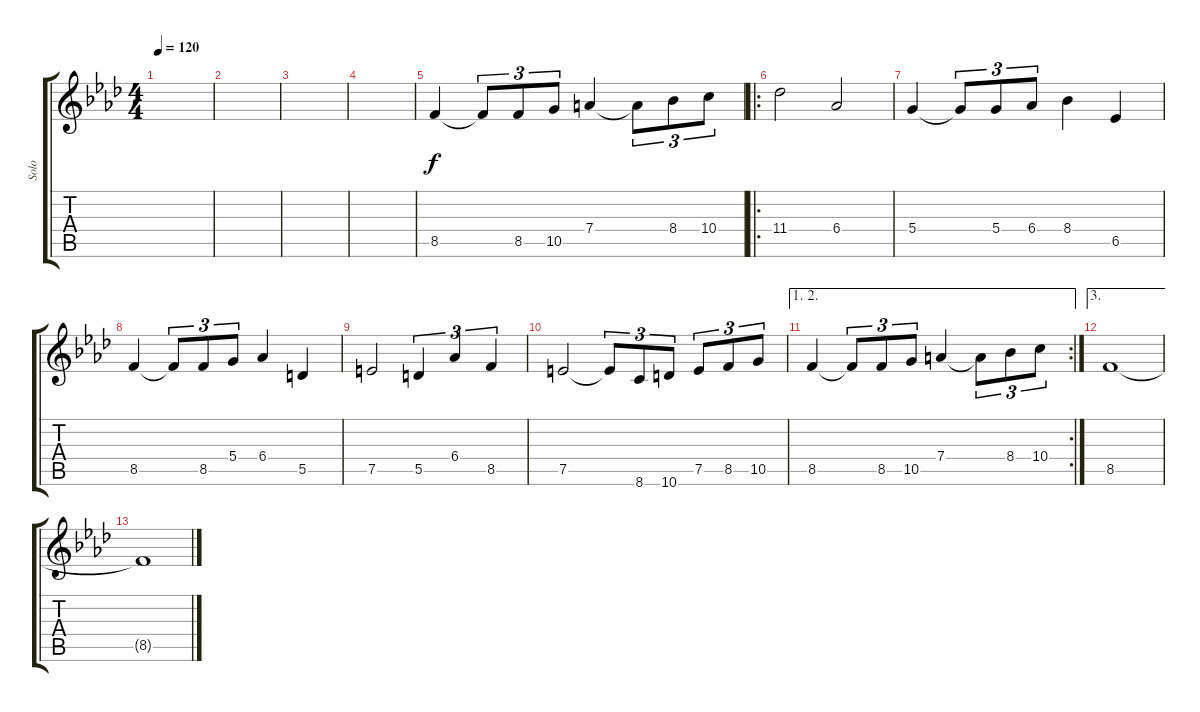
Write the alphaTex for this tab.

\track ("Solo" "Solo") {instrument electricguitarclean}
\staff {score tabs}
\tuning (E4 B3 G3 D3 A2 E2) {hide}
\ts (4 4)
\tempo 120
\clef g2
\ks ab
|
|
|
|
8.5.4 8.5{t}.8{tu (3 2)} 8.5.8{tu (3 2)} 10.5.8{tu (3 2)} 7.4.4 7.4{t}.8{tu (3 2)} 8.4.8{tu (3 2)} 10.4.8{tu (3 2)} |
\ro
11.4.2 6.4.2 |
5.4.4 5.4{t}.8{tu (3 2)} 5.4.8{tu (3 2)} 6.4.8{tu (3 2)} 8.4.4 6.5.4 |
8.5.4 8.5{t}.8{tu (3 2)} 8.5.8{tu (3 2)} 5.4.8{tu (3 2)} 6.4.4 5.5.4 |
7.5.2 5.5.4{tu (3 2)} 6.4.4{tu (3 2)} 8.5.4{tu (3 2)} |
7.5.2 7.5{t}.8{tu (3 2)} 8.6.8{tu (3 2)} 10.6.8{tu (3 2)} 7.5.8{tu (3 2)} 8.5.8{tu (3 2)} 10.5.8{tu (3 2)} |
\ae (1 2)
\rc 2
8.5.4 8.5{t}.8{tu (3 2)} 8.5.8{tu (3 2)} 10.5.8{tu (3 2)} 7.4.4 7.4{t}.8{tu (3 2)} 8.4.8{tu (3 2)} 10.4.8{tu (3 2)} |
\ae 3
8.5.1 |
8.5{t}.1
